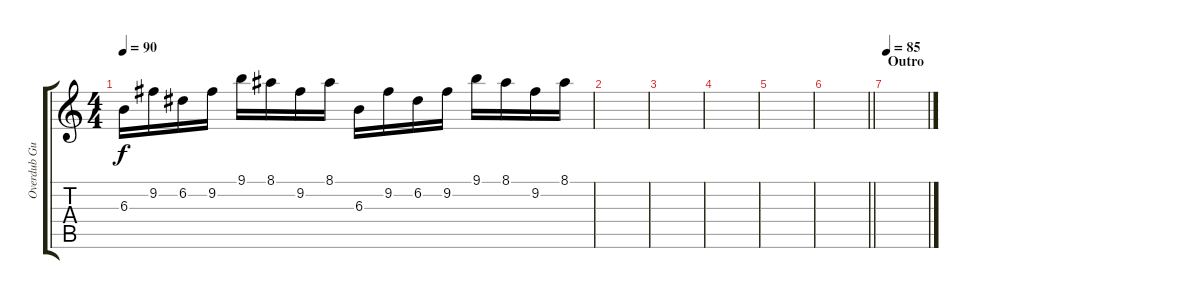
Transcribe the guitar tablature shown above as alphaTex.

\track ("Overdub Guitar" "Overdub Gu") {instrument overdrivenguitar}
\staff {score tabs}
\tuning (D4 A3 F3 C3 G2 C2) {hide}
\ts (4 4)
\tempo 90
\clef g2
\ks c
6.3.16{dy f} 9.2.16 6.2.16 9.2.16 9.1.16 8.1.16 9.2.16 8.1.16 6.3.16 9.2.16 6.2.16 9.2.16 9.1.16 8.1.16 9.2.16 8.1.16 |
|
|
|
|
\barLineRight lightlight
|
\section ("" "Outro ")
\tempo 85
